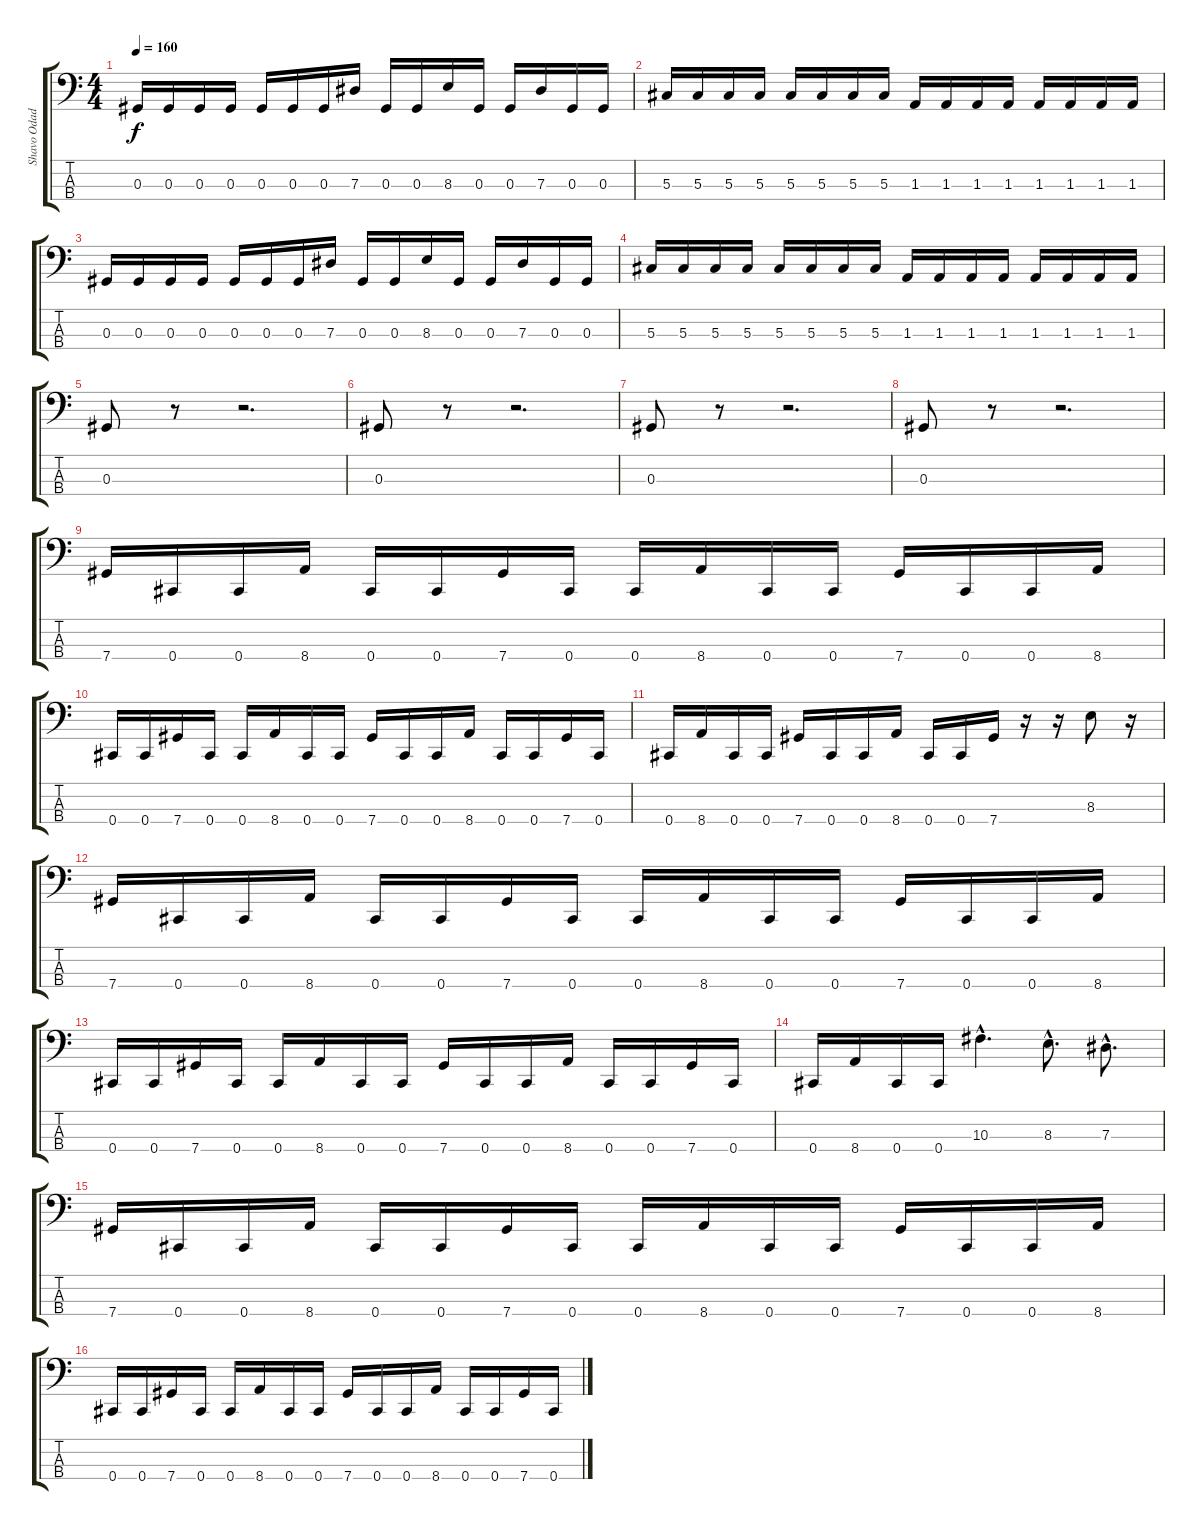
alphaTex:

\track ("Shavo Odadjian(Bass)" "Shavo Odad") {instrument electricbassfinger}
\staff {score tabs}
\tuning (Gb2 Db2 Ab1 Db1) {hide}
\ts (4 4)
\tempo 160
\clef f4
\ks c
0.3.16{dy f} 0.3.16 0.3.16 0.3.16 0.3.16 0.3.16 0.3.16 7.3.16 0.3.16 0.3.16 8.3.16 0.3.16 0.3.16 7.3.16 0.3.16 0.3.16 |
5.3.16 5.3.16 5.3.16 5.3.16 5.3.16 5.3.16 5.3.16 5.3.16 1.3.16 1.3.16 1.3.16 1.3.16 1.3.16 1.3.16 1.3.16 1.3.16 |
0.3.16 0.3.16 0.3.16 0.3.16 0.3.16 0.3.16 0.3.16 7.3.16 0.3.16 0.3.16 8.3.16 0.3.16 0.3.16 7.3.16 0.3.16 0.3.16 |
5.3.16 5.3.16 5.3.16 5.3.16 5.3.16 5.3.16 5.3.16 5.3.16 1.3.16 1.3.16 1.3.16 1.3.16 1.3.16 1.3.16 1.3.16 1.3.16 |
0.3.8 r.8 r.2{d} |
0.3.8 r.8 r.2{d} |
0.3.8 r.8 r.2{d} |
0.3.8 r.8 r.2{d} |
7.4.16 0.4.16 0.4.16 8.4.16 0.4.16 0.4.16 7.4.16 0.4.16 0.4.16 8.4.16 0.4.16 0.4.16 7.4.16 0.4.16 0.4.16 8.4.16 |
0.4.16 0.4.16 7.4.16 0.4.16 0.4.16 8.4.16 0.4.16 0.4.16 7.4.16 0.4.16 0.4.16 8.4.16 0.4.16 0.4.16 7.4.16 0.4.16 |
0.4.16 8.4.16 0.4.16 0.4.16 7.4.16 0.4.16 0.4.16 8.4.16 0.4.16 0.4.16 7.4.16 r.16 r.16 8.3.8 r.16 |
7.4.16 0.4.16 0.4.16 8.4.16 0.4.16 0.4.16 7.4.16 0.4.16 0.4.16 8.4.16 0.4.16 0.4.16 7.4.16 0.4.16 0.4.16 8.4.16 |
0.4.16 0.4.16 7.4.16 0.4.16 0.4.16 8.4.16 0.4.16 0.4.16 7.4.16 0.4.16 0.4.16 8.4.16 0.4.16 0.4.16 7.4.16 0.4.16 |
0.4.16 8.4.16 0.4.16 0.4.16 10.3{hac}.4{d} 8.3{hac}.8{d} 7.3{hac}.8{d} |
7.4.16 0.4.16 0.4.16 8.4.16 0.4.16 0.4.16 7.4.16 0.4.16 0.4.16 8.4.16 0.4.16 0.4.16 7.4.16 0.4.16 0.4.16 8.4.16 |
0.4.16 0.4.16 7.4.16 0.4.16 0.4.16 8.4.16 0.4.16 0.4.16 7.4.16 0.4.16 0.4.16 8.4.16 0.4.16 0.4.16 7.4.16 0.4.16
